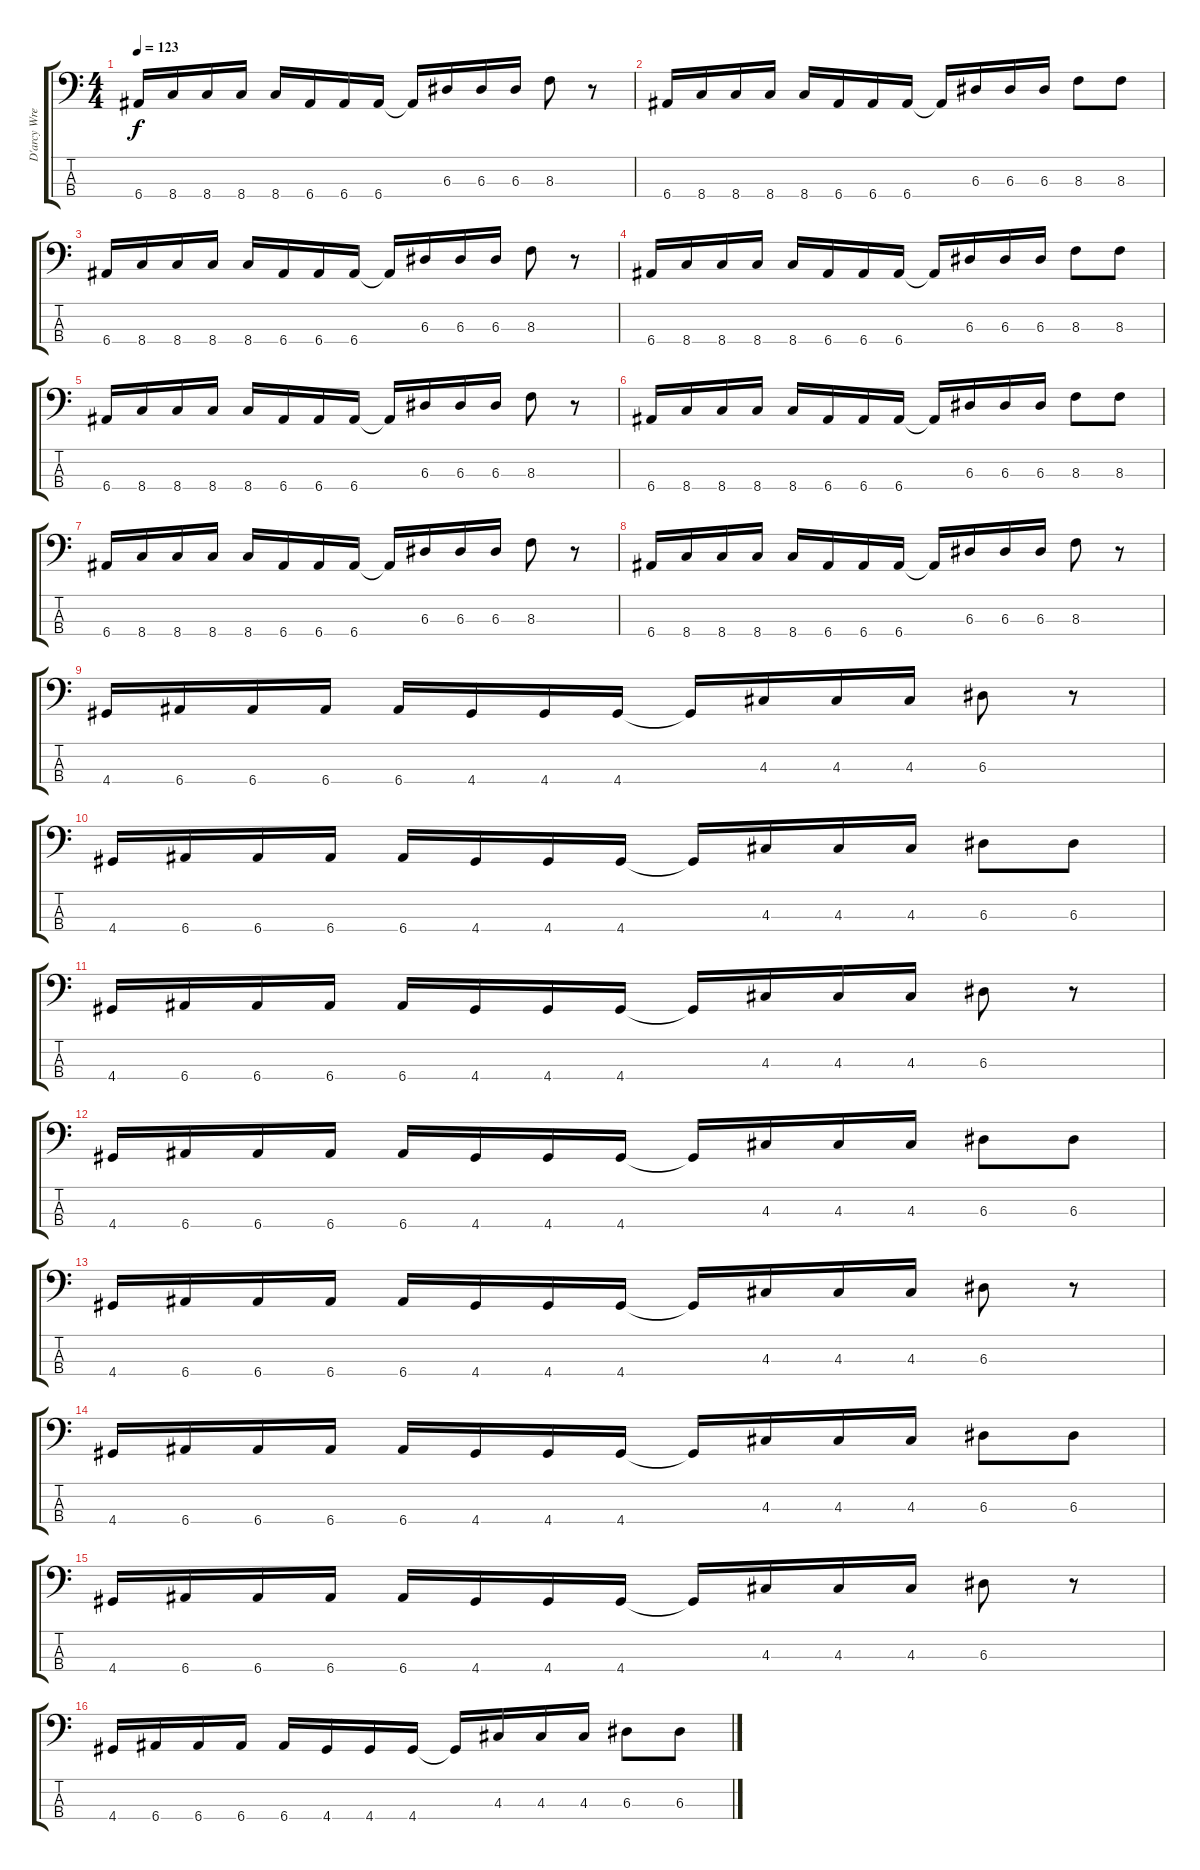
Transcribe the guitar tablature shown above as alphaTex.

\track ("D'arcy Wretzky" "D'arcy Wre") {instrument electricbasspick}
\staff {score tabs}
\tuning (G2 D2 A1 E1) {hide}
\ts (4 4)
\tempo 123
\clef f4
\ks c
6.4.16{dy f} 8.4.16 8.4.16 8.4.16 8.4.16 6.4.16 6.4.16 6.4.16 6.4{t}.16 6.3.16 6.3.16 6.3.16 8.3.8 r.8 |
6.4.16 8.4.16 8.4.16 8.4.16 8.4.16 6.4.16 6.4.16 6.4.16 6.4{t}.16 6.3.16 6.3.16 6.3.16 8.3.8 8.3.8 |
6.4.16 8.4.16 8.4.16 8.4.16 8.4.16 6.4.16 6.4.16 6.4.16 6.4{t}.16 6.3.16 6.3.16 6.3.16 8.3.8 r.8 |
6.4.16 8.4.16 8.4.16 8.4.16 8.4.16 6.4.16 6.4.16 6.4.16 6.4{t}.16 6.3.16 6.3.16 6.3.16 8.3.8 8.3.8 |
6.4.16 8.4.16 8.4.16 8.4.16 8.4.16 6.4.16 6.4.16 6.4.16 6.4{t}.16 6.3.16 6.3.16 6.3.16 8.3.8 r.8 |
6.4.16 8.4.16 8.4.16 8.4.16 8.4.16 6.4.16 6.4.16 6.4.16 6.4{t}.16 6.3.16 6.3.16 6.3.16 8.3.8 8.3.8 |
6.4.16 8.4.16 8.4.16 8.4.16 8.4.16 6.4.16 6.4.16 6.4.16 6.4{t}.16 6.3.16 6.3.16 6.3.16 8.3.8 r.8 |
6.4.16 8.4.16 8.4.16 8.4.16 8.4.16 6.4.16 6.4.16 6.4.16 6.4{t}.16 6.3.16 6.3.16 6.3.16 8.3.8 r.8 |
4.4.16 6.4.16 6.4.16 6.4.16 6.4.16 4.4.16 4.4.16 4.4.16 4.4{t}.16 4.3.16 4.3.16 4.3.16 6.3.8 r.8 |
4.4.16 6.4.16 6.4.16 6.4.16 6.4.16 4.4.16 4.4.16 4.4.16 4.4{t}.16 4.3.16 4.3.16 4.3.16 6.3.8 6.3.8 |
4.4.16 6.4.16 6.4.16 6.4.16 6.4.16 4.4.16 4.4.16 4.4.16 4.4{t}.16 4.3.16 4.3.16 4.3.16 6.3.8 r.8 |
4.4.16 6.4.16 6.4.16 6.4.16 6.4.16 4.4.16 4.4.16 4.4.16 4.4{t}.16 4.3.16 4.3.16 4.3.16 6.3.8 6.3.8 |
4.4.16 6.4.16 6.4.16 6.4.16 6.4.16 4.4.16 4.4.16 4.4.16 4.4{t}.16 4.3.16 4.3.16 4.3.16 6.3.8 r.8 |
4.4.16 6.4.16 6.4.16 6.4.16 6.4.16 4.4.16 4.4.16 4.4.16 4.4{t}.16 4.3.16 4.3.16 4.3.16 6.3.8 6.3.8 |
4.4.16 6.4.16 6.4.16 6.4.16 6.4.16 4.4.16 4.4.16 4.4.16 4.4{t}.16 4.3.16 4.3.16 4.3.16 6.3.8 r.8 |
4.4.16 6.4.16 6.4.16 6.4.16 6.4.16 4.4.16 4.4.16 4.4.16 4.4{t}.16 4.3.16 4.3.16 4.3.16 6.3.8 6.3.8
